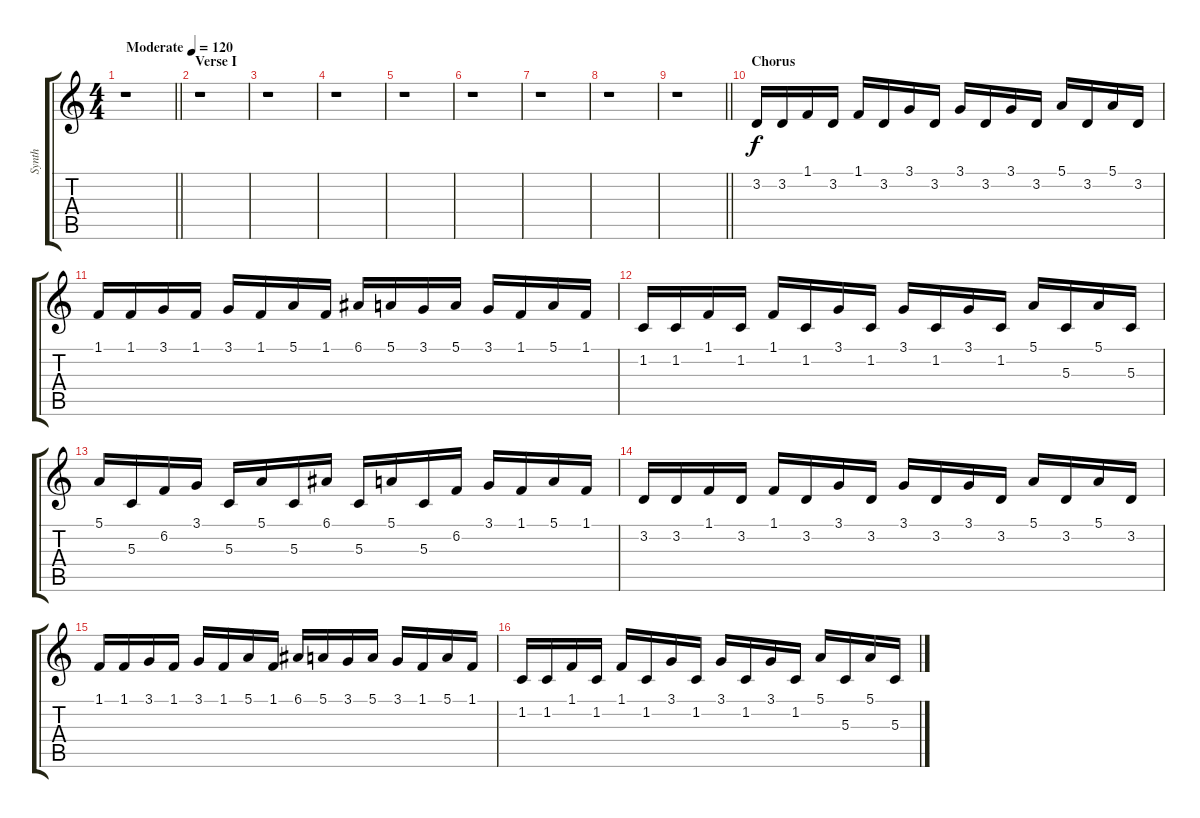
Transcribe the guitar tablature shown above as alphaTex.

\track ("Synth" "Synth") {instrument lead2sawtooth}
\staff {score tabs}
\tuning (E4 B3 G3 D3 A2 D2) {hide}
\ts (4 4)
\tempo (120 "Moderate")
\clef g2
\barLineRight lightlight
\ks c
r.1{dy f instrument lead2sawtooth} |
\section ("" "Verse I")
r.1 |
r.1 |
r.1 |
r.1 |
r.1 |
r.1 |
r.1 |
\barLineRight lightlight
r.1 |
\section ("" "Chorus")
3.2.16 3.2.16 1.1.16 3.2.16 1.1.16 3.2.16 3.1.16 3.2.16 3.1.16 3.2.16 3.1.16 3.2.16 5.1.16 3.2.16 5.1.16 3.2.16 |
1.1.16 1.1.16 3.1.16 1.1.16 3.1.16 1.1.16 5.1.16 1.1.16 6.1.16 5.1.16 3.1.16 5.1.16 3.1.16 1.1.16 5.1.16 1.1.16 |
1.2.16 1.2.16 1.1.16 1.2.16 1.1.16 1.2.16 3.1.16 1.2.16 3.1.16 1.2.16 3.1.16 1.2.16 5.1.16 5.3.16 5.1.16 5.3.16 |
5.1.16 5.3.16 6.2.16 3.1.16 5.3.16 5.1.16 5.3.16 6.1.16 5.3.16 5.1.16 5.3.16 6.2.16 3.1.16 1.1.16 5.1.16 1.1.16 |
3.2.16 3.2.16 1.1.16 3.2.16 1.1.16 3.2.16 3.1.16 3.2.16 3.1.16 3.2.16 3.1.16 3.2.16 5.1.16 3.2.16 5.1.16 3.2.16 |
1.1.16 1.1.16 3.1.16 1.1.16 3.1.16 1.1.16 5.1.16 1.1.16 6.1.16 5.1.16 3.1.16 5.1.16 3.1.16 1.1.16 5.1.16 1.1.16 |
1.2.16 1.2.16 1.1.16 1.2.16 1.1.16 1.2.16 3.1.16 1.2.16 3.1.16 1.2.16 3.1.16 1.2.16 5.1.16 5.3.16 5.1.16 5.3.16
